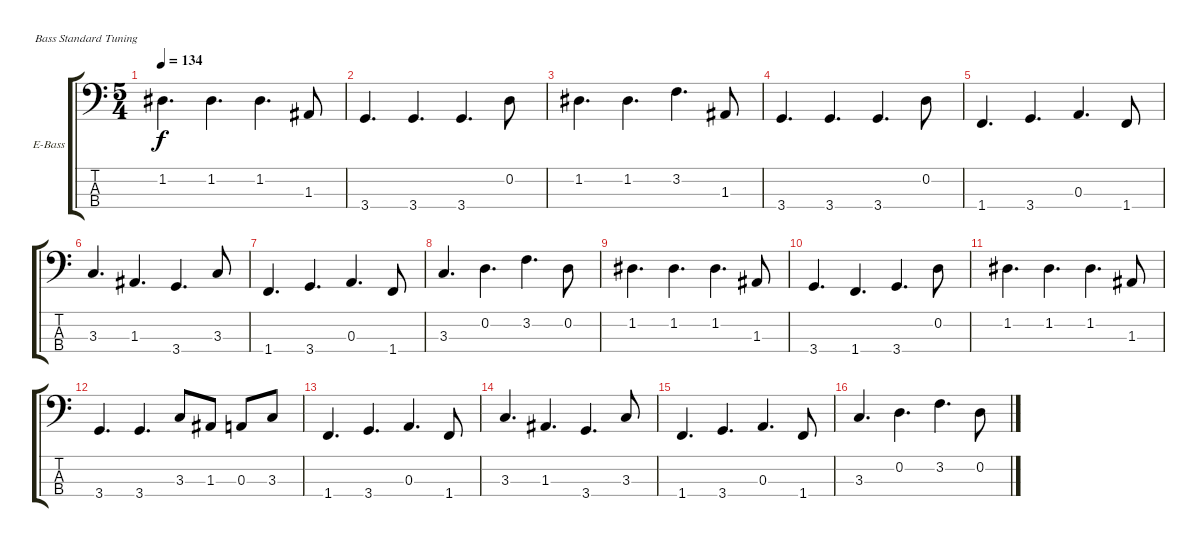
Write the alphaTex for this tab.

\bracketExtendMode groupsimilarinstruments
\firstSystemTrackNameOrientation horizontal
\otherSystemsTrackNameOrientation horizontal
\track ("Bass" "E-Bass") {instrument electricbasspick}
\staff {score tabs}
\tuning (G2 D2 A1 E1)
\ts (5 4)
\tempo 134
\clef f4
\ks c
1.2.4{d dy f} 1.2.4{d} 1.2.4{d} 1.3.8 |
3.4.4{d} 3.4.4{d} 3.4.4{d} 0.2.8 |
1.2.4{d} 1.2.4{d} 3.2.4{d} 1.3.8 |
3.4.4{d} 3.4.4{d} 3.4.4{d} 0.2.8 |
1.4.4{d} 3.4.4{d} 0.3.4{d} 1.4.8 |
3.3.4{d} 1.3.4{d} 3.4.4{d} 3.3.8 |
1.4.4{d} 3.4.4{d} 0.3.4{d} 1.4.8 |
3.3.4{d} 0.2.4{d} 3.2.4{d} 0.2.8 |
1.2.4{d} 1.2.4{d} 1.2.4{d} 1.3.8 |
3.4.4{d} 1.4.4{d} 3.4.4{d} 0.2.8 |
1.2.4{d} 1.2.4{d} 1.2.4{d} 1.3.8 |
3.4.4{d} 3.4.4{d} 3.3.8 1.3.8 0.3.8 3.3.8 |
1.4.4{d} 3.4.4{d} 0.3.4{d} 1.4.8 |
3.3.4{d} 1.3.4{d} 3.4.4{d} 3.3.8 |
1.4.4{d} 3.4.4{d} 0.3.4{d} 1.4.8 |
3.3.4{d} 0.2.4{d} 3.2.4{d} 0.2.8
